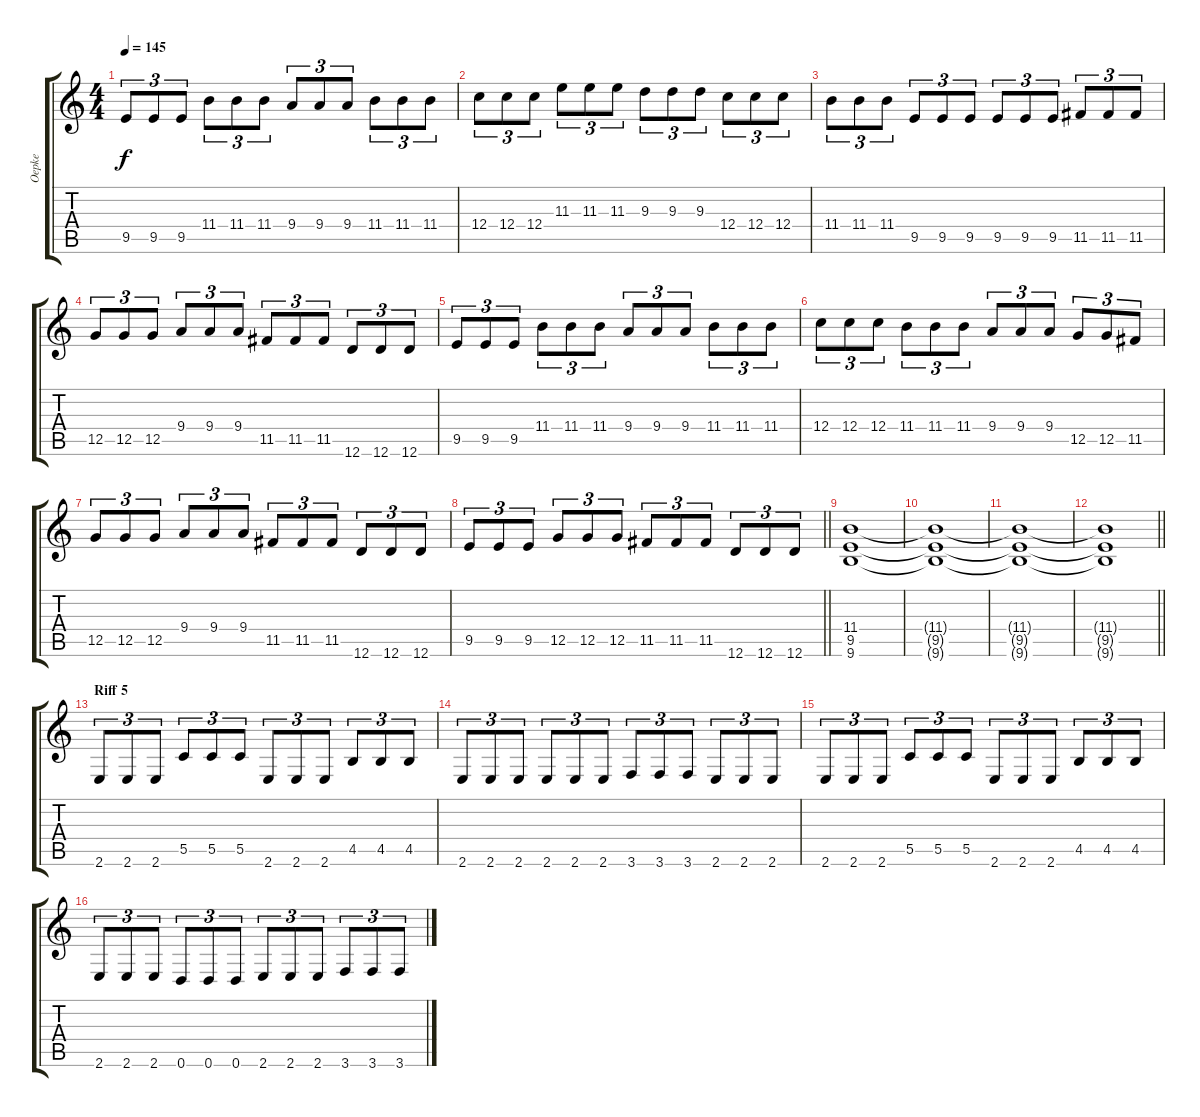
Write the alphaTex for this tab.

\track ("Oepke" "Oepke") {instrument distortionguitar}
\staff {score tabs}
\tuning (D4 A3 F3 C3 G2 D2) {hide}
\ts (4 4)
\tempo 145
\clef g2
\ks c
9.5.8{tu (3 2) dy f} 9.5.8{tu (3 2)} 9.5.8{tu (3 2)} 11.4.8{tu (3 2)} 11.4.8{tu (3 2)} 11.4.8{tu (3 2)} 9.4.8{tu (3 2)} 9.4.8{tu (3 2)} 9.4.8{tu (3 2)} 11.4.8{tu (3 2)} 11.4.8{tu (3 2)} 11.4.8{tu (3 2)} |
12.4.8{tu (3 2)} 12.4.8{tu (3 2)} 12.4.8{tu (3 2)} 11.3.8{tu (3 2)} 11.3.8{tu (3 2)} 11.3.8{tu (3 2)} 9.3.8{tu (3 2)} 9.3.8{tu (3 2)} 9.3.8{tu (3 2)} 12.4.8{tu (3 2)} 12.4.8{tu (3 2)} 12.4.8{tu (3 2)} |
11.4.8{tu (3 2)} 11.4.8{tu (3 2)} 11.4.8{tu (3 2)} 9.5.8{tu (3 2)} 9.5.8{tu (3 2)} 9.5.8{tu (3 2)} 9.5.8{tu (3 2)} 9.5.8{tu (3 2)} 9.5.8{tu (3 2)} 11.5.8{tu (3 2)} 11.5.8{tu (3 2)} 11.5.8{tu (3 2)} |
12.5.8{tu (3 2)} 12.5.8{tu (3 2)} 12.5.8{tu (3 2)} 9.4.8{tu (3 2)} 9.4.8{tu (3 2)} 9.4.8{tu (3 2)} 11.5.8{tu (3 2)} 11.5.8{tu (3 2)} 11.5.8{tu (3 2)} 12.6.8{tu (3 2)} 12.6.8{tu (3 2)} 12.6.8{tu (3 2)} |
9.5.8{tu (3 2)} 9.5.8{tu (3 2)} 9.5.8{tu (3 2)} 11.4.8{tu (3 2)} 11.4.8{tu (3 2)} 11.4.8{tu (3 2)} 9.4.8{tu (3 2)} 9.4.8{tu (3 2)} 9.4.8{tu (3 2)} 11.4.8{tu (3 2)} 11.4.8{tu (3 2)} 11.4.8{tu (3 2)} |
12.4.8{tu (3 2)} 12.4.8{tu (3 2)} 12.4.8{tu (3 2)} 11.4.8{tu (3 2)} 11.4.8{tu (3 2)} 11.4.8{tu (3 2)} 9.4.8{tu (3 2)} 9.4.8{tu (3 2)} 9.4.8{tu (3 2)} 12.5.8{tu (3 2)} 12.5.8{tu (3 2)} 11.5.8{tu (3 2)} |
12.5.8{tu (3 2)} 12.5.8{tu (3 2)} 12.5.8{tu (3 2)} 9.4.8{tu (3 2)} 9.4.8{tu (3 2)} 9.4.8{tu (3 2)} 11.5.8{tu (3 2)} 11.5.8{tu (3 2)} 11.5.8{tu (3 2)} 12.6.8{tu (3 2)} 12.6.8{tu (3 2)} 12.6.8{tu (3 2)} |
\barLineRight lightlight
9.5.8{tu (3 2)} 9.5.8{tu (3 2)} 9.5.8{tu (3 2)} 12.5.8{tu (3 2)} 12.5.8{tu (3 2)} 12.5.8{tu (3 2)} 11.5.8{tu (3 2)} 11.5.8{tu (3 2)} 11.5.8{tu (3 2)} 12.6.8{tu (3 2)} 12.6.8{tu (3 2)} 12.6.8{tu (3 2)} |
(11.4 9.5 9.6).1 |
(11.4{t} 9.5{t} 9.6{t}).1 |
(11.4{t} 9.5{t} 9.6{t}).1 |
\barLineRight lightlight
(11.4{t} 9.5{t} 9.6{t}).1 |
\section ("" "Riff 5")
2.6.8{tu (3 2)} 2.6.8{tu (3 2)} 2.6.8{tu (3 2)} 5.5.8{tu (3 2)} 5.5.8{tu (3 2)} 5.5.8{tu (3 2)} 2.6.8{tu (3 2)} 2.6.8{tu (3 2)} 2.6.8{tu (3 2)} 4.5.8{tu (3 2)} 4.5.8{tu (3 2)} 4.5.8{tu (3 2)} |
2.6.8{tu (3 2)} 2.6.8{tu (3 2)} 2.6.8{tu (3 2)} 2.6.8{tu (3 2) beam merge} 2.6.8{tu (3 2)} 2.6.8{tu (3 2)} 3.6.8{tu (3 2)} 3.6.8{tu (3 2)} 3.6.8{tu (3 2)} 2.6.8{tu (3 2)} 2.6.8{tu (3 2)} 2.6.8{tu (3 2)} |
2.6.8{tu (3 2)} 2.6.8{tu (3 2)} 2.6.8{tu (3 2)} 5.5.8{tu (3 2)} 5.5.8{tu (3 2)} 5.5.8{tu (3 2)} 2.6.8{tu (3 2)} 2.6.8{tu (3 2)} 2.6.8{tu (3 2)} 4.5.8{tu (3 2)} 4.5.8{tu (3 2)} 4.5.8{tu (3 2)} |
2.6.8{tu (3 2)} 2.6.8{tu (3 2)} 2.6.8{tu (3 2)} 0.6.8{tu (3 2)} 0.6.8{tu (3 2)} 0.6.8{tu (3 2)} 2.6.8{tu (3 2)} 2.6.8{tu (3 2)} 2.6.8{tu (3 2)} 3.6.8{tu (3 2)} 3.6.8{tu (3 2)} 3.6.8{tu (3 2)}
